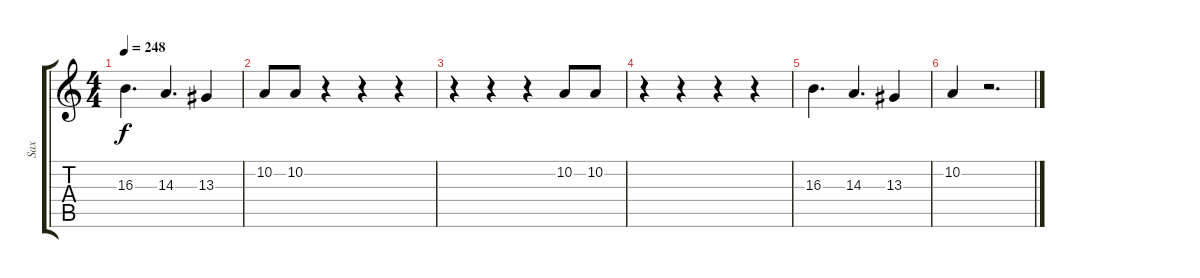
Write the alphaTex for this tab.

\track ("Sax" "Sax") {instrument altosax}
\staff {score tabs}
\tuning (E4 B3 G3 D3 A2 E2) {hide}
\ts (4 4)
\tempo 248
\clef g2
\ks c
16.3.4{d dy f} 14.3.4{d} 13.3.4 |
10.2.8 10.2.8 r.4 r.4 r.4 |
r.4 r.4 r.4 10.2.8 10.2.8 |
r.4 r.4 r.4 r.4 |
16.3.4{d} 14.3.4{d} 13.3.4 |
10.2.4 r.2{d}
